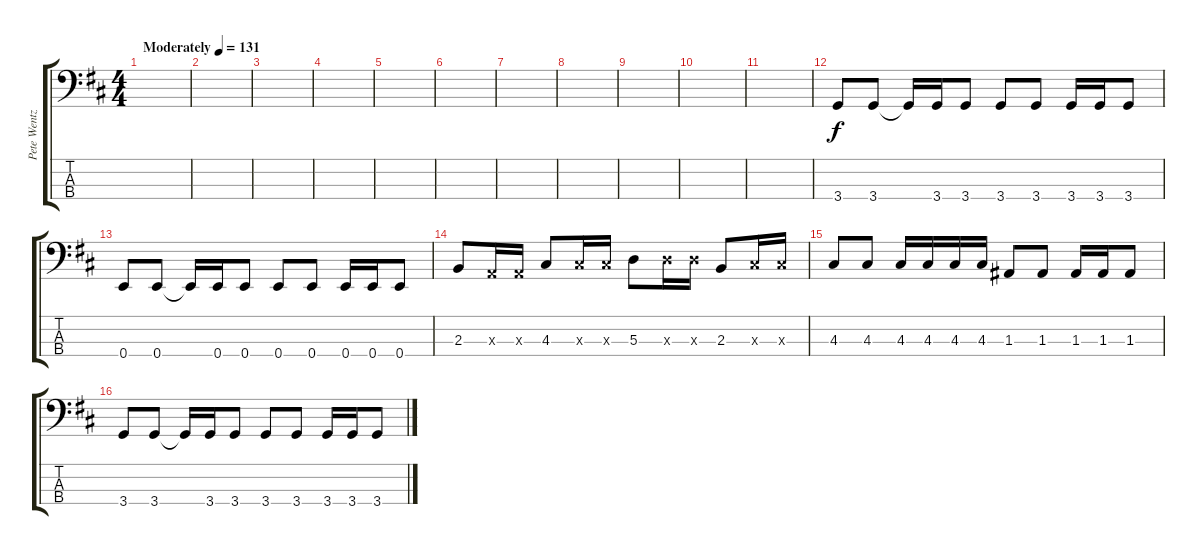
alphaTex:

\track ("Pete Wentz" "Pete Wentz") {instrument electricbasspick}
\staff {score tabs}
\tuning (G2 D2 A1 E1) {hide}
\ts (4 4)
\tempo (131 "Moderately")
\clef f4
\ks d
|
|
|
|
|
|
|
|
|
|
|
3.4.8 3.4.8 3.4{t}.16 3.4.16 3.4.8 3.4.8 3.4.8 3.4.16 3.4.16 3.4.8 |
0.4.8 0.4.8 0.4{t}.16 0.4.16 0.4.8 0.4.8 0.4.8 0.4.16 0.4.16 0.4.8 |
2.3.8 0.3{x}.16 0.3{x}.16 4.3.8 4.3{x}.16 4.3{x}.16 5.3.8 5.3{x}.16 5.3{x}.16 2.3.8 4.3{x}.16 4.3{x}.16 |
4.3.8 4.3.8 4.3.16 4.3.16 4.3.16 4.3.16 1.3.8 1.3.8 1.3.16 1.3.16 1.3.8 |
3.4.8 3.4.8 3.4{t}.16 3.4.16 3.4.8 3.4.8 3.4.8 3.4.16 3.4.16 3.4.8
